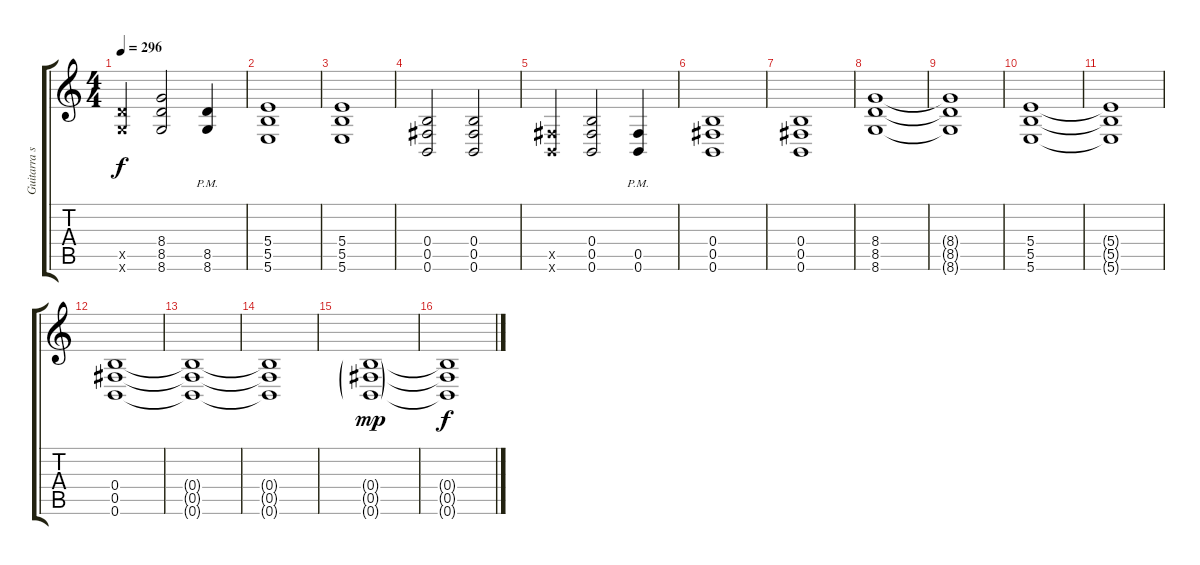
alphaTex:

\track ("Guitarra solo" "Guitarra s") {instrument distortionguitar}
\staff {score tabs}
\tuning (Db4 Ab3 E3 B2 Gb2 B1) {hide}
\ts (4 4)
\tempo 296
\clef g2
\ks c
(8.5{x} 8.6{x}).4{dy f} (8.4 8.5 8.6).2 (8.5{pm} 8.6{pm}).4 |
(5.4 5.5 5.6).1 |
(5.4 5.5 5.6).1 |
(0.4 0.5 0.6).2 (0.4 0.5 0.6).2 |
(0.5{x} 0.6{x}).4 (0.4 0.5 0.6).2 (0.5{pm} 0.6{pm}).4 |
(0.4 0.5 0.6).1 |
(0.4 0.5 0.6).1 |
(8.4 8.5 8.6).1 |
(8.4{t} 8.5{t} 8.6{t}).1 |
(5.4 5.5 5.6).1 |
(5.4{t} 5.5{t} 5.6{t}).1 |
(0.4 0.5 0.6).1 |
(0.4{t} 0.5{t} 0.6{t}).1 |
(0.4{t} 0.5{t} 0.6{t}).1 |
(0.4{g} 0.5{g} 0.6{g}).1{dy mp} |
(0.4{t} 0.5{t} 0.6{t}).1{dy f}
